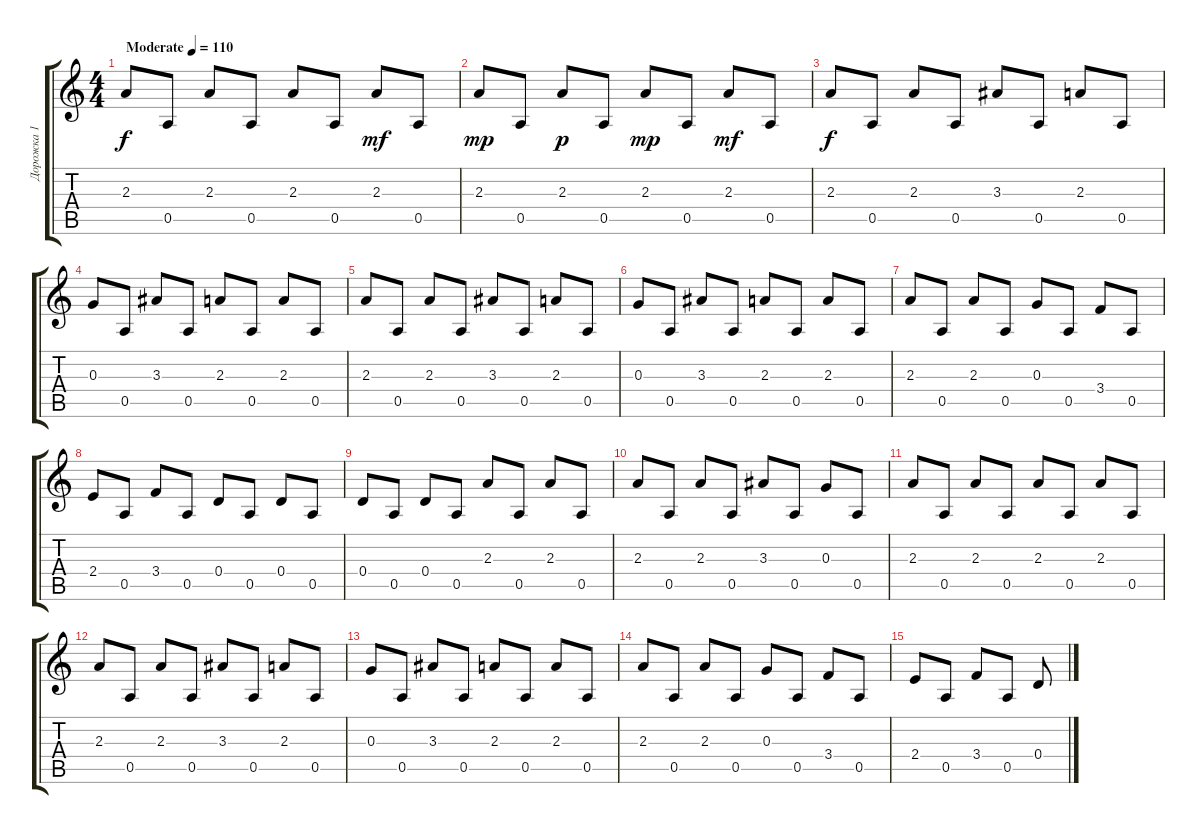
\track ("Дорожка 1" "Дорожка 1") {instrument acousticguitarnylon}
\staff {score tabs}
\tuning (E4 B3 G3 D3 A2 E2) {hide}
\ts (4 4)
\tempo (110 "Moderate")
\clef g2
\ks c
2.3.8{dy f instrument acousticguitarnylon} 0.5.8 2.3.8 0.5.8 2.3.8 0.5.8 2.3.8{dy mf} 0.5.8 |
2.3.8{dy mp} 0.5.8 2.3.8{dy p} 0.5.8 2.3.8{dy mp} 0.5.8 2.3.8{dy mf} 0.5.8 |
2.3.8{dy f} 0.5.8 2.3.8 0.5.8 3.3.8 0.5.8 2.3.8 0.5.8 |
0.3.8 0.5.8 3.3.8 0.5.8 2.3.8 0.5.8 2.3.8 0.5.8 |
2.3.8 0.5.8 2.3.8 0.5.8 3.3.8 0.5.8 2.3.8 0.5.8 |
0.3.8 0.5.8 3.3.8 0.5.8 2.3.8 0.5.8 2.3.8 0.5.8 |
2.3.8 0.5.8 2.3.8 0.5.8 0.3.8 0.5.8 3.4.8 0.5.8 |
2.4.8 0.5.8 3.4.8 0.5.8 0.4.8 0.5.8 0.4.8 0.5.8 |
0.4.8 0.5.8 0.4.8 0.5.8 2.3.8 0.5.8 2.3.8 0.5.8 |
2.3.8 0.5.8 2.3.8 0.5.8 3.3.8 0.5.8 0.3.8 0.5.8 |
2.3.8 0.5.8 2.3.8 0.5.8 2.3.8 0.5.8 2.3.8 0.5.8 |
2.3.8 0.5.8 2.3.8 0.5.8 3.3.8 0.5.8 2.3.8 0.5.8 |
0.3.8 0.5.8 3.3.8 0.5.8 2.3.8 0.5.8 2.3.8 0.5.8 |
2.3.8 0.5.8 2.3.8 0.5.8 0.3.8 0.5.8 3.4.8 0.5.8 |
2.4.8 0.5.8 3.4.8 0.5.8 0.4.8
